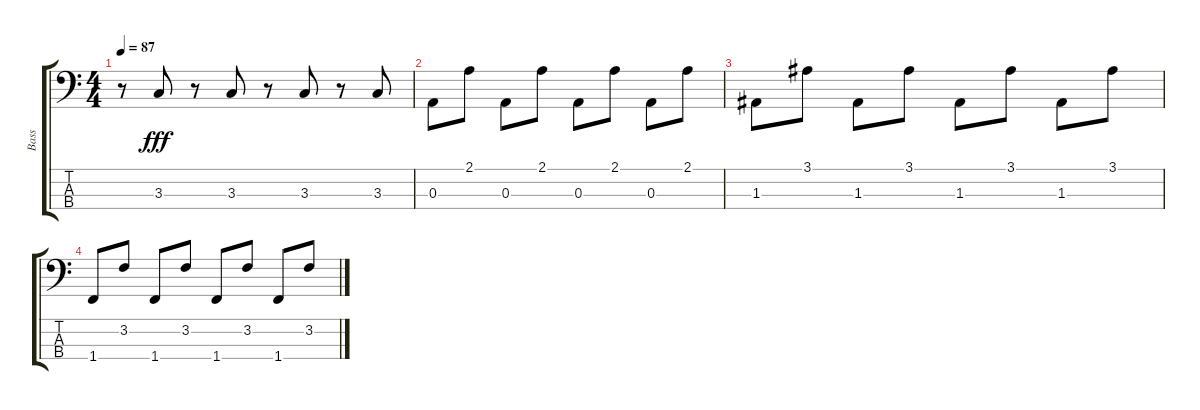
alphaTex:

\track ("Bass" "Bass") {instrument synthbass1}
\staff {score tabs}
\tuning (G2 D2 A1 E1) {hide}
\ts (4 4)
\tempo 87
\clef f4
\ks c
r.8{dy fff} 3.3.8{volume 3} r.8{volume 2} 3.3.8 r.8{volume 2} 3.3.8{volume 2} r.8 3.3.8{volume 2} |
0.3.8{volume 2} 2.1.8 0.3.8 2.1.8 0.3.8 2.1.8 0.3.8 2.1.8 |
1.3.8 3.1.8 1.3.8 3.1.8 1.3.8 3.1.8 1.3.8 3.1.8 |
1.4.8 3.2.8{volume 1} 1.4.8{volume 0} 3.2.8 1.4.8{volume 0} 3.2.8{volume 0} 1.4.8 3.2.8{volume 0}
